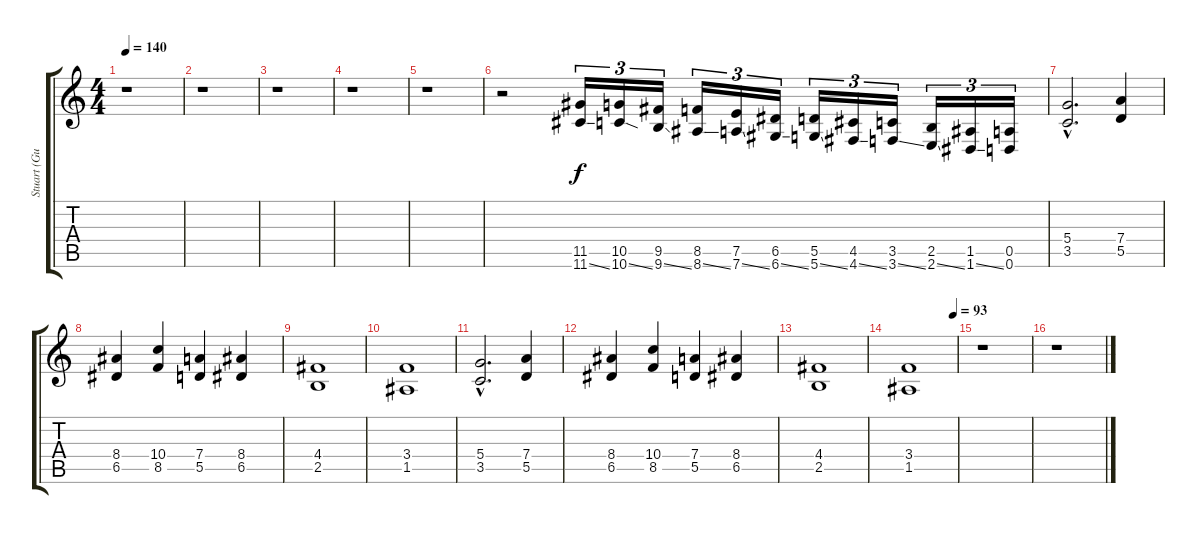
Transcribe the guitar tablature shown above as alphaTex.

\track ("Stuart (Guitar)" "Stuart (Gu") {instrument distortionguitar}
\staff {score tabs}
\tuning (E4 B3 G3 D3 A2 D2) {hide}
\ts (4 4)
\tempo 140
\clef g2
\ks c
r.1{dy f} |
r.1 |
r.1 |
r.1 |
r.1 |
r.2 (11.5 11.6{ss}).16{tu (3 2)} (10.5 10.6{ss}).16{tu (3 2)} (9.5 9.6{ss}).16{tu (3 2)} (8.5 8.6{ss}).16{tu (3 2)} (7.5 7.6{ss}).16{tu (3 2)} (6.5 6.6{ss}).16{tu (3 2)} (5.5 5.6{ss}).16{tu (3 2)} (4.5 4.6{ss}).16{tu (3 2)} (3.5 3.6{ss}).16{tu (3 2)} (2.5 2.6{ss}).16{tu (3 2)} (1.5 1.6{ss}).16{tu (3 2)} (0.5 0.6).16{tu (3 2)} |
(5.4{hac} 3.5{hac}).2{d} (7.4 5.5).4 |
(8.4 6.5).4 (10.4 8.5).4 (7.4 5.5).4 (8.4 6.5).4 |
(4.4 2.5).1 |
(3.4 1.5).1 |
(5.4{hac} 3.5{hac}).2{d} (7.4 5.5).4 |
(8.4 6.5).4 (10.4 8.5).4 (7.4 5.5).4 (8.4 6.5).4 |
(4.4 2.5).1 |
\tempo (93 0.9375)
(3.4 1.5).1 |
r.1 |
r.1
